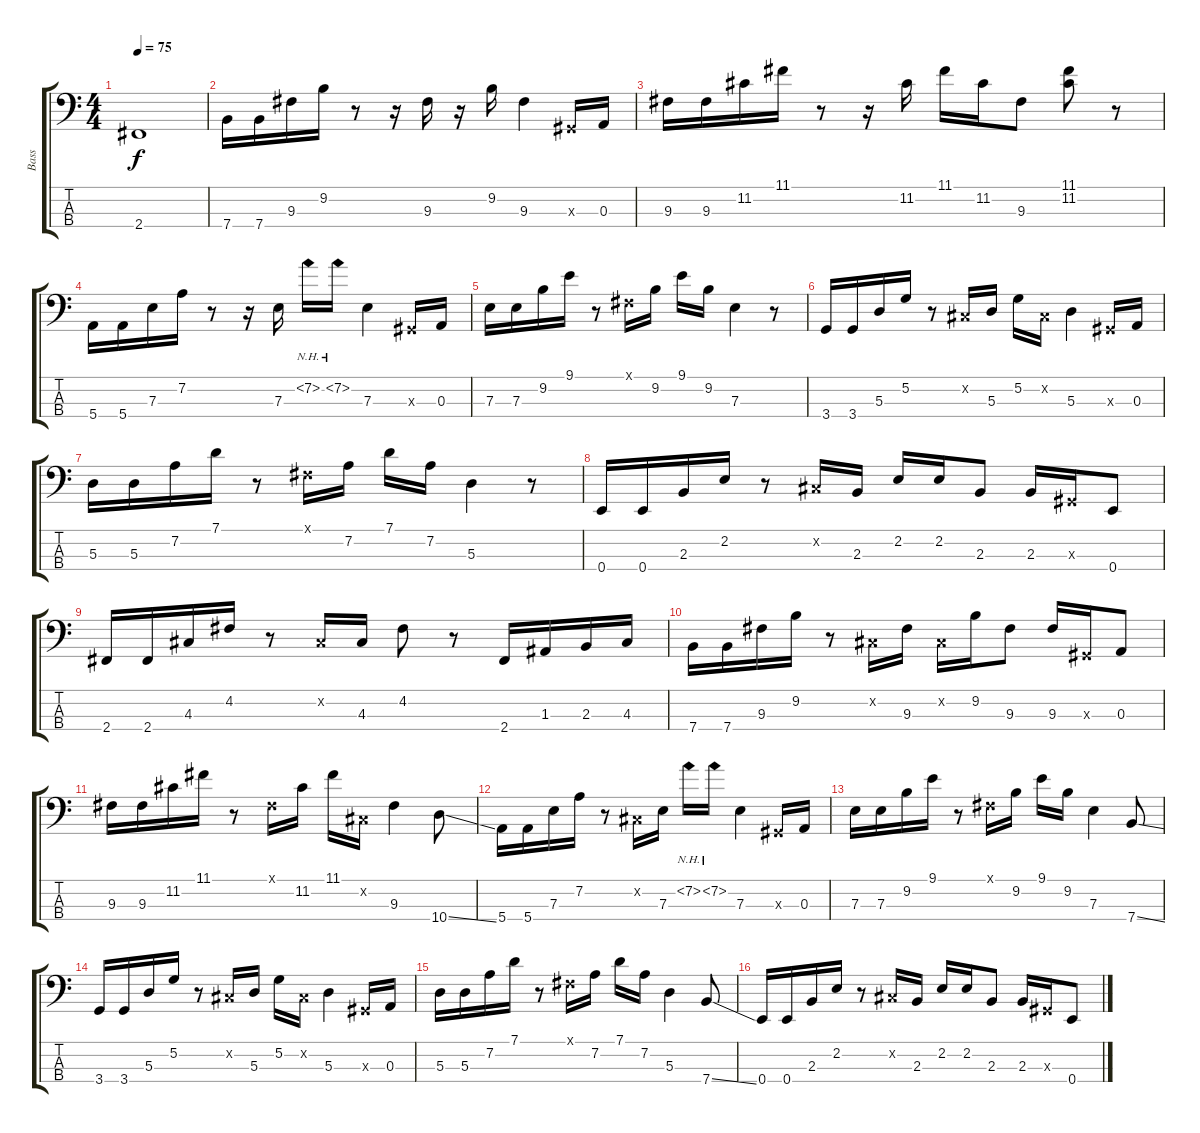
\track ("Bass" "Bass") {instrument acousticbass}
\staff {score tabs}
\tuning (G2 D2 A1 E1) {hide}
\ts (4 4)
\tempo 75
\clef f4
\ks c
2.4.1{dy f} |
7.4.16 7.4.16 9.3.16 9.2.16 r.8 r.16 9.3.16 r.16 9.2.16 9.3.4 -1.3{x}.16 0.3.16 |
9.3.16 9.3.16 11.2.16 11.1.16 r.8 r.16 11.2.16 11.1.16 11.2.16 9.3.8 (11.1 11.2).8 r.8 |
5.4.16 5.4.16 7.3.16 7.2.16 r.8 r.16 7.3.16 7.2{nh}.16 7.2{nh}.16 7.3.4 -1.3{x}.16 0.3.16 |
7.3.16 7.3.16 9.2.16 9.1.16 r.8 -1.1{x}.16 9.2.16 9.1.16 9.2.16 7.3.4 r.8 |
3.4.16 3.4.16 5.3.16 5.2.16 r.8 -1.2{x}.16 5.3.16 5.2.16 -1.2{x}.16 5.3.4 -1.3{x}.16 0.3.16 |
5.3.16 5.3.16 7.2.16 7.1.16 r.8 -1.1{x}.16 7.2.16 7.1.16 7.2.16 5.3.4 r.8 |
0.4.16 0.4.16 2.3.16 2.2.16 r.8 -1.2{x}.16 2.3.16 2.2.16 2.2.16 2.3.8 2.3.16 -1.3{x}.16 0.4.8 |
2.4.16 2.4.16 4.3.16 4.2.16 r.8 -1.2{x}.16 4.3.16 4.2.8 r.8 2.4.16 1.3.16 2.3.16 4.3.16 |
7.4.16 7.4.16 9.3.16 9.2.16 r.8 -1.2{x}.16 9.3.16 -1.2{x}.16 9.2.16 9.3.8 9.3.16 -1.3{x}.16 0.3.8 |
9.3.16 9.3.16 11.2.16 11.1.16 r.8 -1.1{x}.16 11.2.16 11.1.16 -1.2{x}.16 9.3.4 10.4{ss}.8 |
5.4.16 5.4.16 7.3.16 7.2.16 r.8 -1.2{x}.16 7.3.16 7.2{nh}.16 7.2{nh}.16 7.3.4 -1.3{x}.16 0.3.16 |
7.3.16 7.3.16 9.2.16 9.1.16 r.8 -1.1{x}.16 9.2.16 9.1.16 9.2.16 7.3.4 7.4{ss}.8 |
3.4.16 3.4.16 5.3.16 5.2.16 r.8 -1.2{x}.16 5.3.16 5.2.16 -1.2{x}.16 5.3.4 -1.3{x}.16 0.3.16 |
5.3.16 5.3.16 7.2.16 7.1.16 r.8 -1.1{x}.16 7.2.16 7.1.16 7.2.16 5.3.4 7.4{ss}.8 |
0.4.16 0.4.16 2.3.16 2.2.16 r.8 -1.2{x}.16 2.3.16 2.2.16 2.2.16 2.3.8 2.3.16 -1.3{x}.16 0.4.8
